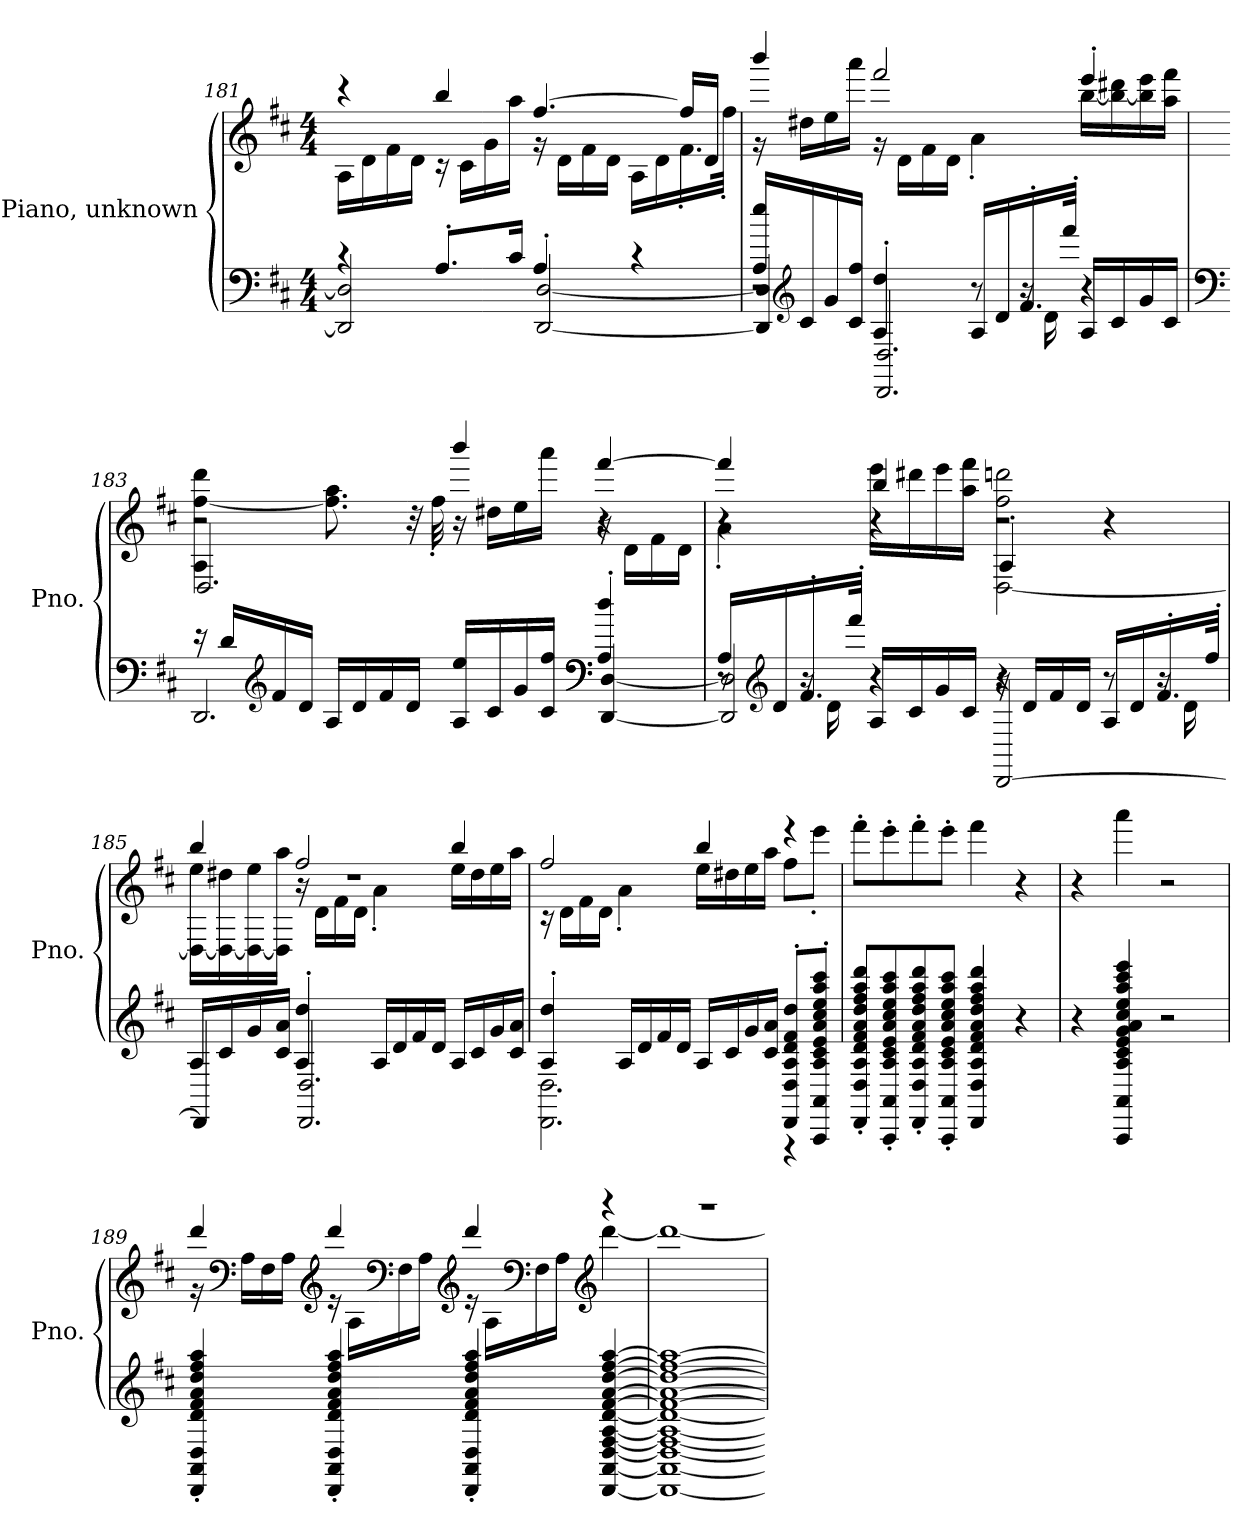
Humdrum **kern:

**kern	**kern
*part1	*part1
*staff2	*staff1
*I"Piano, unknown	*
*I'Pno.	*
*clefF4	*clefG2
*k[f#c#]	*k[f#c#]
*M4/4	*M4/4
=181	=181
*^	*^
4r	2DD/] 2D/]	4r	16A\LL
.	.	.	16d\
.	.	.	16f#\
.	.	.	16d\JJ
8.A'/L	.	4bb/	16r
.	.	.	16c#\LL
.	.	.	16g\
16c#/Jk	.	.	16aa\JJ
4A'/	[2DD/ [2D/	[4.ff#/	16r
.	.	.	16d\LL
.	.	.	16f#\
.	.	.	16d\JJ
4r	.	.	16A\LL
.	.	.	16d\
.	.	16ff#/LL]	16.f#'\
.	.	16d/JJ	.
.	.	.	32ff#'\JJk
!!LO:PB:g=z	!!
=182	=182	=182	=182
*	*^	*	*
16A/ 16ee/LL	2r	4DD/] 4D/]	4bbb/	16r
*clefG2	*	*	*	*
16c#/	.	.	.	16dd#X\LL
16g/	.	.	.	16ee\
16c#/ 16ff#/JJ	.	.	.	16aaa\JJ
4A/' 4dd/'	.	2.DD/ 2.D/	2fff#/	16r
.	.	.	.	16d\LL
.	.	.	.	16f#\
.	.	.	.	16d\JJ
16A/LL	8r	.	.	4a'\
16d/	.	.	.	.
16.f#'/	16r	.	.	.
.	16d\	.	.	.
32fff#'/JJk	.	.	.	.
16A/LL	4r	.	4eee'/	[16bb\LL
16c#/	.	.	.	16bb\_ 16ddd#X\
16g/	.	.	.	16bb\] 16eee\
16c#/JJ	.	.	.	16aa\ 16fff#\JJ
*v	*v	*v	*	*
*	*v	*v
=183	=183
*clefF4	*
*^	*^
*	*	*	*^
16r	2.DD/	2r	4A\ [4ff#\ 4ddd\	2.D/
16d/LL	.	.	.	.
*clefG2	*	*	*	*
16f#/	.	.	.	.
16d/JJ	.	.	.	.
16A/LL	.	.	8.ff#\] 8.aa\	.
16d/	.	.	.	.
16f#/	.	.	.	.
16d/JJ	.	.	32r	.
.	.	.	32ff#'\	.
16A/ 16ee/LL	.	4bbb/	16r	.
16c#/	.	.	16dd#X\LL	.
16g/	.	.	16ee\	.
16c#/ 16ff#/JJ	.	.	16aaa\JJ	.
*clefF4	*	*	*	*
4A/' 4dd/'	[4DD/ [4D/	[4fff#/	16r	4r
.	.	.	16d\LL	.
.	.	.	16f#\	.
.	.	.	16d\JJ	.
!!LO:LB:g=z	!!	!!
=184	=184	=184	=184	=184
*	*^	*	*	*
16A/LL	8r	2DD/] 2D/]	4fff#/]	4a'\	4r
*clefG2	*	*	*	*	*
16d/	.	.	.	.	.
16.f#'/	16r	.	.	.	.
.	16d\	.	.	.	.
32fff#'/JJk	.	.	.	.	.
16A/LL	4r	.	4r	16eee\LL	4bb/
16c#/	.	.	.	16ddd#X\	.
16g/	.	.	.	16eee\	.
16c#/JJ	.	.	.	16aa\ 16fff#\JJ	.
16r	4r	[2DD/	2r	[2D\ 2ff#\ 2dddn\	4A'/
16d/LL	.	.	.	.	.
16f#/	.	.	.	.	.
16d/JJ	.	.	.	.	.
16A/LL	8r	.	.	.	4r
16d/	.	.	.	.	.
16.f#'/	16r	.	.	.	.
.	16d\	.	.	.	.
32ff#'/JJk	.	.	.	.	.
*	*v	*v	*	*	*
=185	=185	=185	=185	=185
16A/LL	4DD/]	1r	16D\_ 16ee\LL	4bb/
16c#/	.	.	16D\_ 16dd#X\	.
16g/	.	.	16D\_ 16ee\	.
16c#/ 16a/JJ	.	.	16D\] 16aa\JJ	.
4A/' 4dd/'	2.DD/ 2.D/	.	16r	2ff#/
.	.	.	16d\LL	.
.	.	.	16f#\	.
.	.	.	16d\JJ	.
16A/LL	.	.	4a'\	.
16d/	.	.	.	.
16f#/	.	.	.	.
16d/JJ	.	.	.	.
16A/LL	.	.	16ee\LL	4bb/
16c#/	.	.	16dd#\	.
16g/	.	.	16ee\	.
16c#/ 16a/JJ	.	.	16aa\JJ	.
*	*	*	*v	*v
!!LO:LB:g=z
=186	=186	=186	=186
4A/' 4dd/'	2.DD\ 2.D\	2ff#/	16r
.	.	.	16d\LL
.	.	.	16f#\
.	.	.	16d\JJ
16A/LL	.	.	4a'\
16d/	.	.	.
16f#/	.	.	.
16d/JJ	.	.	.
16A/LL	.	4bb/	16ee\LL
16c#/	.	.	16dd#X\
16g/	.	.	16ee\
16c#/ 16a/JJ	.	.	16aa\JJ
8DD/' 8D/' 8A/' 8d/' 8f#/' 8dd/'L	4r	4r	8ff#\L
8AAA/' 8AA/' 8A/' 8c#/' 8e/' 8a/' 8cc#/' 8ee/' 8aa/' 8ccc#/'J	.	.	8eee'\J
*v	*v	*	*
*	*v	*v
=187	=187
8DD/' 8D/' 8A/' 8d/' 8f#/' 8a/' 8dd/' 8ff#/' 8aa/' 8ddd/'L	8fff#'\L
8AAA/' 8AA/' 8A/' 8c#/' 8e/' 8a/' 8cc#/' 8ee/' 8aa/' 8ccc#/'	8eee'\
8DD/' 8D/' 8A/' 8d/' 8f#/' 8a/' 8dd/' 8ff#/' 8aa/' 8ddd/'	8fff#'\
8AAA/' 8AA/' 8A/' 8c#/' 8e/' 8a/' 8cc#/' 8ee/' 8aa/' 8ccc#/'J	8eee'\J
4DD/ 4D/ 4A/ 4d/ 4f#/ 4a/ 4dd/ 4ff#/ 4aa/ 4ddd/	4fff#\
4r	4r
=188	=188
4r	4r
4AAA/ 4AA/ 4A/ 4c#/ 4e/ 4g/ 4a/ 4cc#/ 4ee/ 4aa/ 4ccc#/ 4eee/	4aaa\
2r	2r
!!LO:LB:g=z
=189	=189
*	*^
4DD/' 4AA/' 4D/' 4d/' 4f#/' 4a/' 4dd/' 4ff#/' 4aa/'	4ddd/	16r
*	*clefF4	*
.	.	16A\LL
.	.	16F#\
.	.	16A\JJ
*	*clefG2	*
4DD/' 4AA/' 4D/' 4d/' 4f#/' 4a/' 4dd/' 4ff#/' 4aa/'	4ddd/	16r
.	.	16A\LL
*	*clefF4	*
.	.	16F#\
.	.	16A\JJ
*	*clefG2	*
4DD/' 4AA/' 4D/' 4d/' 4f#/' 4a/' 4dd/' 4ff#/' 4aa/'	4ddd/	16r
.	.	16A\LL
*	*clefF4	*
.	.	16F#\
.	.	16A\JJ
*	*clefG2	*
[4DD/ [4AA/ [4D/ [4F#/ [4A/ [4d/ [4f#/ [4a/ [4dd/ [4ff#/ [4aa/	4r	[4ddd\
=190	=190	=190
1DD_ 1AA_ 1D_ 1F#_ 1A_ 1d_ 1f#_ 1a_ 1dd_ 1ff#_ 1aa_	1r	1ddd_
*	*v	*v
=	=
*-	*-
